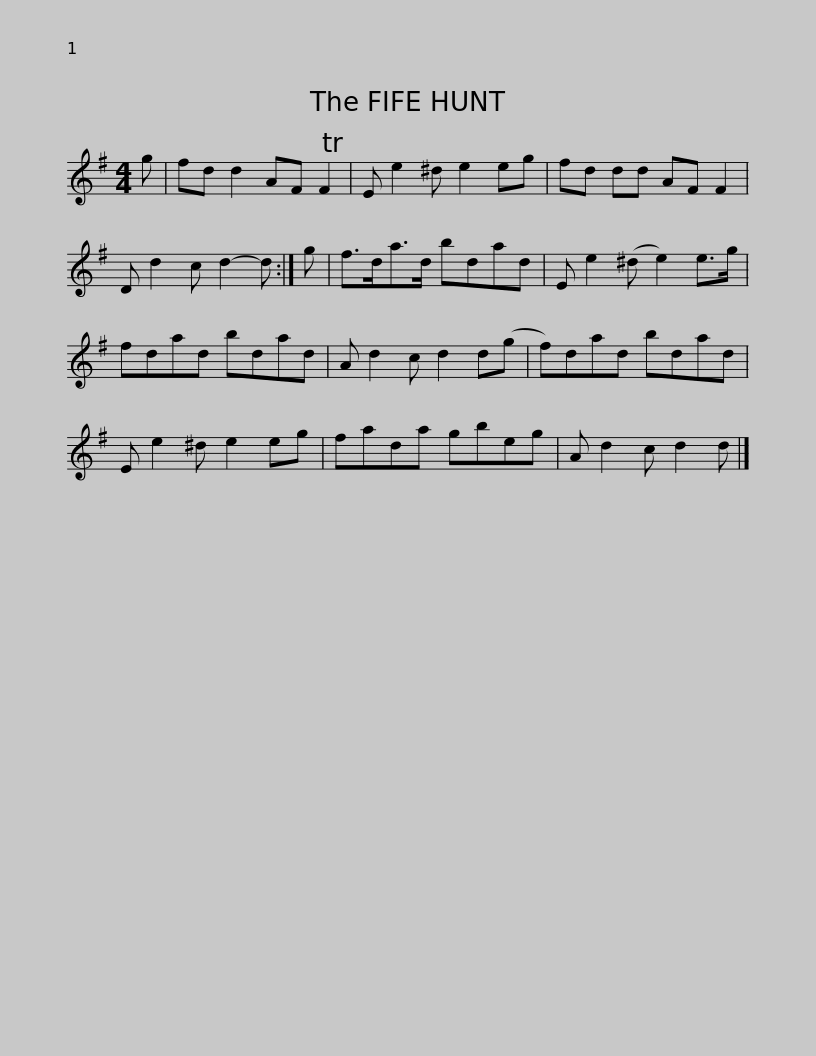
X:1
L:1/8
M:4/4
I:linebreak $
K:G
V:1 treble
V:1
 g | fd d2 AF TF2 | E e2 ^d e2 eg | fd dd AF F2 | D d2 c d2- d :| %5
 g | f>da>d bdad |$ E e2 (^d e2) e>g | fdad bdad | A d2 c d2 d(g | %10
 f)dad bdad | E e2 ^d e2 eg | fada gbeg |$ A d2 c d2 d |] %14
